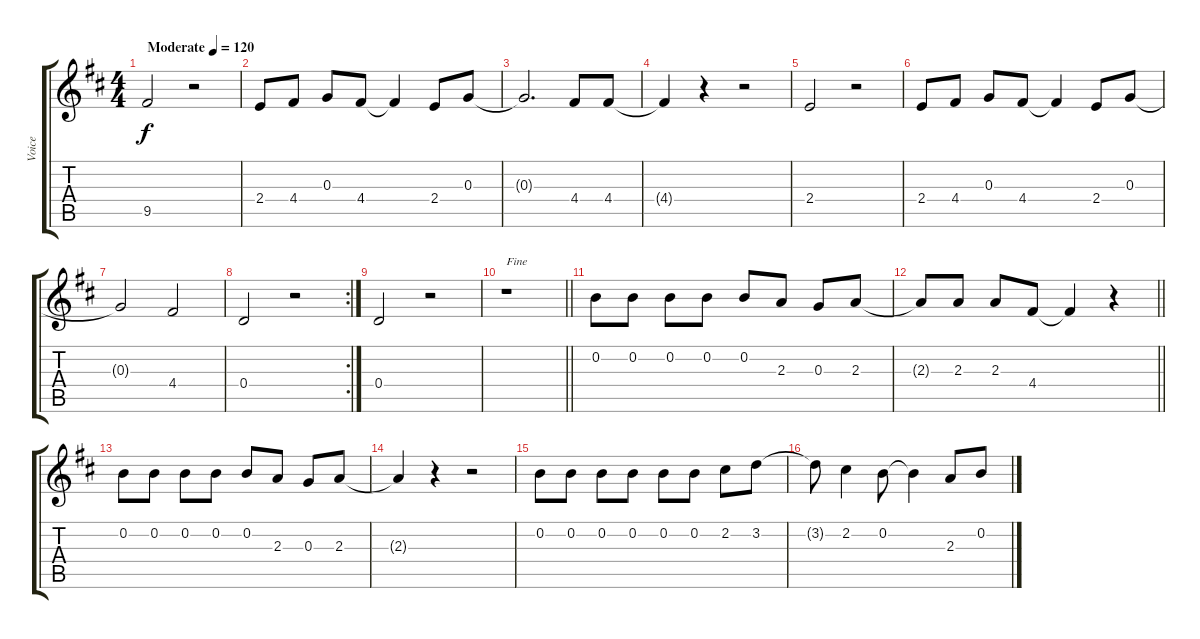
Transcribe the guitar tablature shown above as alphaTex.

\track ("Voice" "Voice") {instrument acousticguitarnylon}
\staff {score tabs}
\tuning (E4 B3 G3 D3 A2 E2) {hide}
\ts (4 4)
\tempo (120 "Moderate")
\clef g2
\ks d
9.5.2{dy f instrument acousticguitarnylon} r.2 |
2.4.8 4.4.8 0.3.8 4.4.8 4.4{t}.4 2.4.8 0.3.8 |
0.3{t}.2{d} 4.4.8 4.4.8 |
4.4{t}.4 r.4 r.2 |
2.4.2 r.2 |
2.4.8 4.4.8 0.3.8 4.4.8 4.4{t}.4 2.4.8 0.3.8 |
0.3{t}.2 4.4.2 |
\rc 2
0.4.2 r.2 |
0.4.2 r.2 |
\barLineRight lightlight
r.1{txt "Fine"} |
0.2.8 0.2.8 0.2.8 0.2.8 0.2.8 2.3.8 0.3.8 2.3.8 |
\barLineRight lightlight
2.3{t}.8 2.3.8 2.3.8 4.4.8 4.4{t}.4 r.4 |
0.2.8 0.2.8 0.2.8 0.2.8 0.2.8 2.3.8 0.3.8 2.3.8 |
2.3{t}.4 r.4 r.2 |
0.2.8 0.2.8 0.2.8 0.2.8 0.2.8 0.2.8 2.2.8 3.2.8 |
3.2{t}.8 2.2.4 0.2.8 0.2{t}.4 2.3.8 0.2.8
